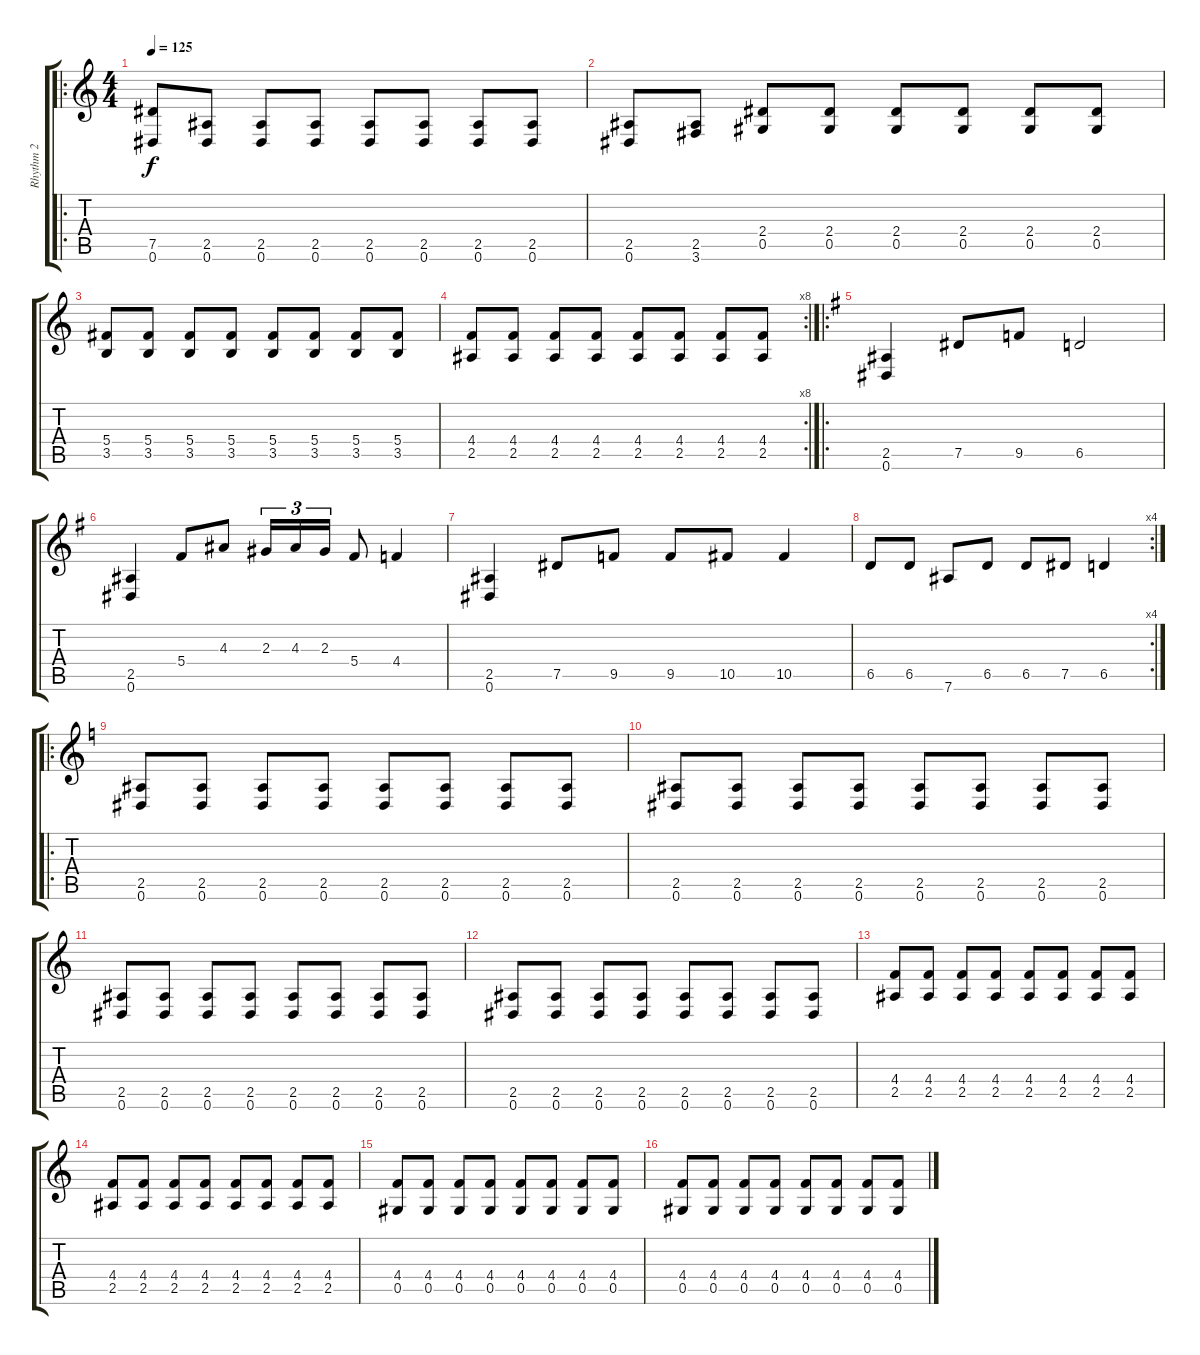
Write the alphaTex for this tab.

\track ("Rhythm 2" "Rhythm 2") {instrument distortionguitar}
\staff {score tabs}
\tuning (Eb4 Bb3 Gb3 Db3 Ab2 Eb2) {hide}
\ro
\ts (4 4)
\tempo 125
\clef g2
\ks c
(7.5 0.6).8{dy f} (2.5 0.6).8 (2.5 0.6).8 (2.5 0.6).8 (2.5 0.6).8 (2.5 0.6).8 (2.5 0.6).8 (2.5 0.6).8 |
(2.5 0.6).8 (2.5 3.6).8 (2.4 0.5).8 (2.4 0.5).8 (2.4 0.5).8 (2.4 0.5).8 (2.4 0.5).8 (2.4 0.5).8 |
(5.4 3.5).8 (5.4 3.5).8 (5.4 3.5).8 (5.4 3.5).8 (5.4 3.5).8 (5.4 3.5).8 (5.4 3.5).8 (5.4 3.5).8 |
\rc 8
(4.4 2.5).8 (4.4 2.5).8 (4.4 2.5).8 (4.4 2.5).8 (4.4 2.5).8 (4.4 2.5).8 (4.4 2.5).8 (4.4 2.5).8 |
\ro
\ks g
(2.5 0.6).4 7.5.8 9.5.8 6.5.2 |
(2.5 0.6).4 5.4.8 4.3.8 2.3.16{tu (3 2)} 4.3.16{tu (3 2)} 2.3.16{tu (3 2)} 5.4.8 4.4.4 |
(2.5 0.6).4 7.5.8 9.5.8 9.5.8 10.5.8 10.5.4 |
\rc 4
6.5.8 6.5.8 7.6.8 6.5.8 6.5.8 7.5.8 6.5.4 |
\ro
\ks c
(2.5 0.6).8 (2.5 0.6).8 (2.5 0.6).8 (2.5 0.6).8 (2.5 0.6).8 (2.5 0.6).8 (2.5 0.6).8 (2.5 0.6).8 |
(2.5 0.6).8 (2.5 0.6).8 (2.5 0.6).8 (2.5 0.6).8 (2.5 0.6).8 (2.5 0.6).8 (2.5 0.6).8 (2.5 0.6).8 |
(2.5 0.6).8 (2.5 0.6).8 (2.5 0.6).8 (2.5 0.6).8 (2.5 0.6).8 (2.5 0.6).8 (2.5 0.6).8 (2.5 0.6).8 |
(2.5 0.6).8 (2.5 0.6).8 (2.5 0.6).8 (2.5 0.6).8 (2.5 0.6).8 (2.5 0.6).8 (2.5 0.6).8 (2.5 0.6).8 |
(4.4 2.5).8 (4.4 2.5).8 (4.4 2.5).8 (4.4 2.5).8 (4.4 2.5).8 (4.4 2.5).8 (4.4 2.5).8 (4.4 2.5).8 |
(4.4 2.5).8 (4.4 2.5).8 (4.4 2.5).8 (4.4 2.5).8 (4.4 2.5).8 (4.4 2.5).8 (4.4 2.5).8 (4.4 2.5).8 |
(4.4 0.5).8 (4.4 0.5).8 (4.4 0.5).8 (4.4 0.5).8 (4.4 0.5).8 (4.4 0.5).8 (4.4 0.5).8 (4.4 0.5).8 |
(4.4 0.5).8 (4.4 0.5).8 (4.4 0.5).8 (4.4 0.5).8 (4.4 0.5).8 (4.4 0.5).8 (4.4 0.5).8 (4.4 0.5).8
